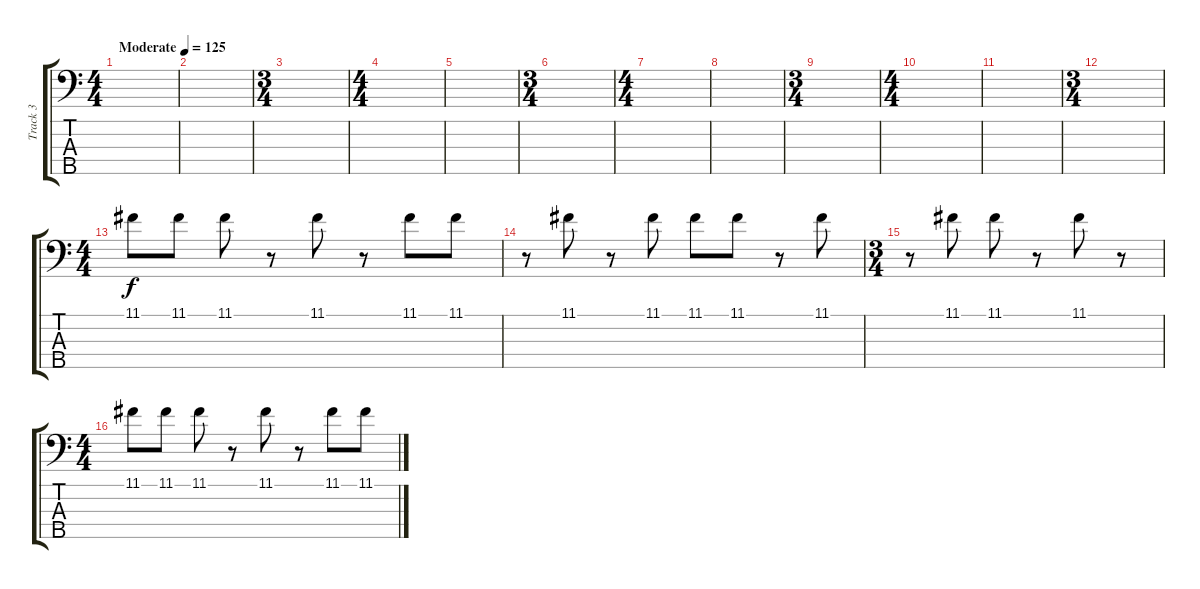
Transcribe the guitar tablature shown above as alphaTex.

\track ("Track 3" "Track 3") {instrument electricbassfinger}
\staff {score tabs}
\tuning (G2 D2 A1 E1 B0) {hide}
\ts (4 4)
\tempo (125 "Moderate")
\clef f4
\ks c
|
|
\ts (3 4)
|
\ts (4 4)
|
|
\ts (3 4)
|
\ts (4 4)
|
|
\ts (3 4)
|
\ts (4 4)
|
|
\ts (3 4)
|
\ts (4 4)
11.1.8 11.1.8 11.1.8 r.8 11.1.8 r.8 11.1.8 11.1.8 |
r.8 11.1.8 r.8 11.1.8 11.1.8 11.1.8 r.8 11.1.8 |
\ts (3 4)
r.8 11.1.8 11.1.8 r.8 11.1.8 r.8 |
\ts (4 4)
11.1.8 11.1.8 11.1.8 r.8 11.1.8 r.8 11.1.8 11.1.8
